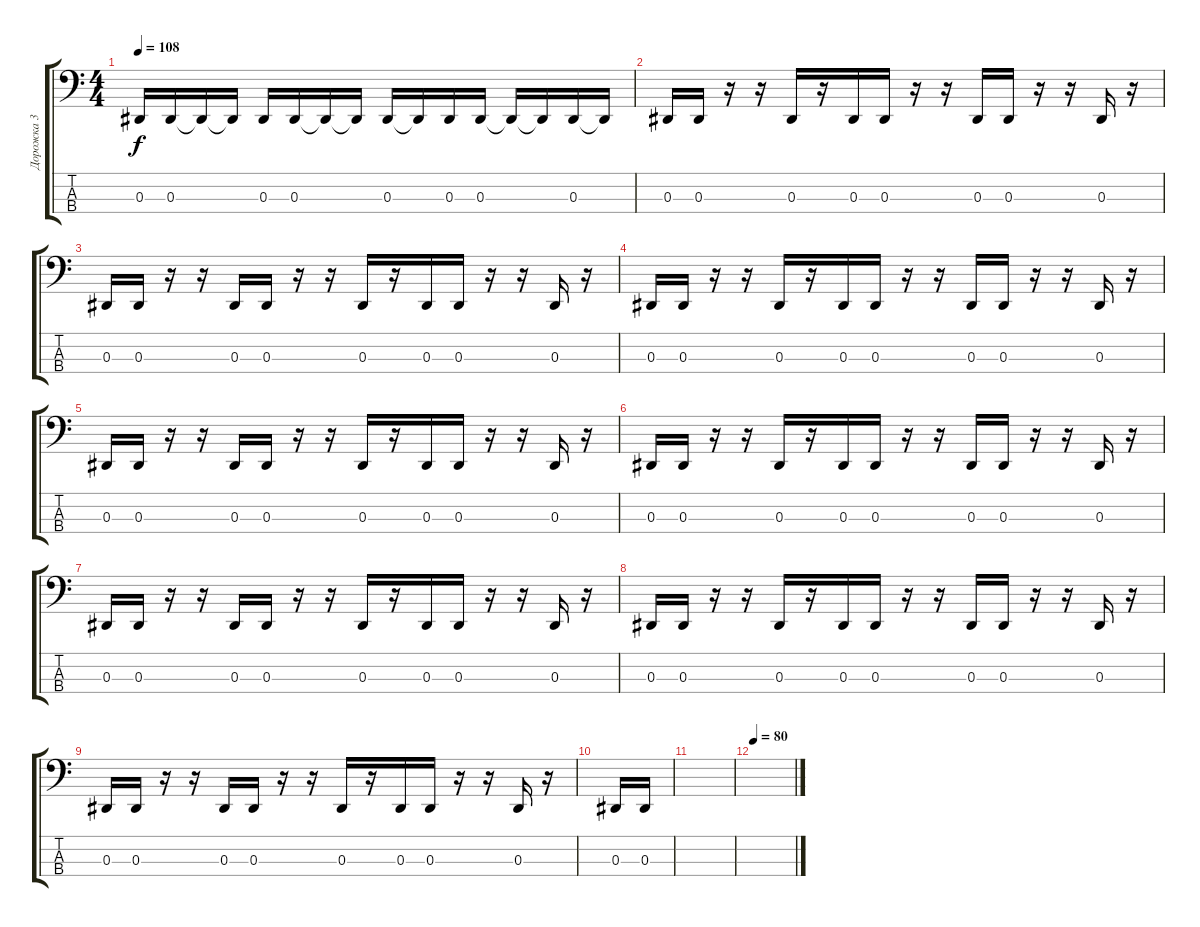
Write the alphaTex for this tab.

\track ("Дорожка 3" "Дорожка 3") {instrument electricbassfinger}
\staff {score tabs}
\tuning (Db2 Ab1 Eb1 Bb0) {hide}
\ts (4 4)
\tempo 108
\clef f4
\ks c
0.3.16{dy f} 0.3.16 0.3{t}.16 0.3{t}.16 0.3.16 0.3.16 0.3{t}.16 0.3{t}.16 0.3.16 0.3{t}.16 0.3.16 0.3.16 0.3{t}.16 0.3{t}.16 0.3.16 0.3{t}.16 |
0.3.16 0.3.16 r.16 r.16 0.3.16 r.16 0.3.16 0.3.16 r.16 r.16 0.3.16 0.3.16 r.16 r.16 0.3.16 r.16 |
0.3.16 0.3.16 r.16 r.16 0.3.16 0.3.16 r.16 r.16 0.3.16 r.16 0.3.16 0.3.16 r.16 r.16 0.3.16 r.16 |
0.3.16 0.3.16 r.16 r.16 0.3.16 r.16 0.3.16 0.3.16 r.16 r.16 0.3.16 0.3.16 r.16 r.16 0.3.16 r.16 |
0.3.16 0.3.16 r.16 r.16 0.3.16 0.3.16 r.16 r.16 0.3.16 r.16 0.3.16 0.3.16 r.16 r.16 0.3.16 r.16 |
0.3.16 0.3.16 r.16 r.16 0.3.16 r.16 0.3.16 0.3.16 r.16 r.16 0.3.16 0.3.16 r.16 r.16 0.3.16 r.16 |
0.3.16 0.3.16 r.16 r.16 0.3.16 0.3.16 r.16 r.16 0.3.16 r.16 0.3.16 0.3.16 r.16 r.16 0.3.16 r.16 |
0.3.16 0.3.16 r.16 r.16 0.3.16 r.16 0.3.16 0.3.16 r.16 r.16 0.3.16 0.3.16 r.16 r.16 0.3.16 r.16 |
0.3.16 0.3.16 r.16 r.16 0.3.16 0.3.16 r.16 r.16 0.3.16 r.16 0.3.16 0.3.16 r.16 r.16 0.3.16 r.16 |
0.3.16 0.3.16 |
|
\tempo 80
